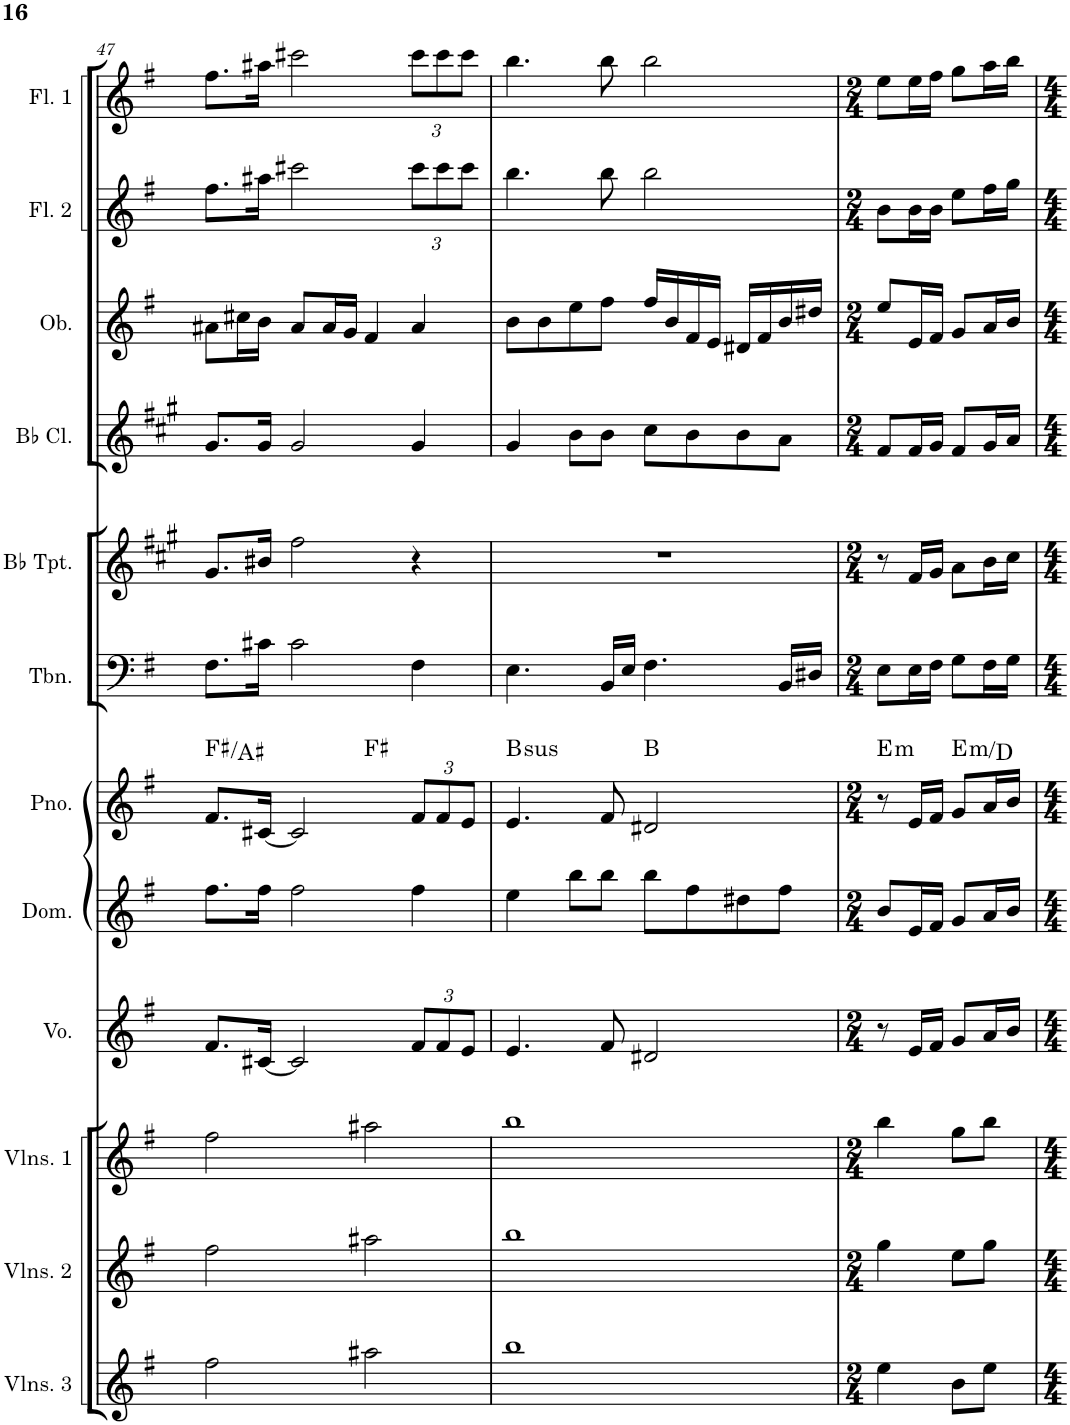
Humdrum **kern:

**kern	**kern	**kern	**kern	**kern	**kern	**harte	**kern	**kern	**kern	**kern	**kern	**kern
*part12	*part11	*part10	*part9	*part8	*part7	*part7	*part6	*part5	*part4	*part3	*part2	*part1
*staff12	*staff11	*staff10	*staff9	*staff8	*staff7	*	*staff6	*staff5	*staff4	*staff3	*staff2	*staff1
*I"Violins 3	*I"Violins 2	*I"Violins 1	*I"Voice	*I"Domra	*I"Piano	*	*I"Trombone	*I"Bb Trumpet	*I"Bb Clarinet	*I"Oboe	*I"Flute 2	*I"Flute 1
*I'Vlns. 3	*I'Vlns. 2	*I'Vlns. 1	*I'Vo.	*I'Dom.	*I'Pno.	*	*I'Tbn.	*I'Bb Tpt.	*I'Bb Cl.	*I'Ob.	*I'Fl. 2	*I'Fl. 1
!!LO:PB:g=z
*clefG2	*clefG2	*clefG2	*clefG2	*clefG2	*clefG2	*	*clefF4	*clefG2	*clefG2	*clefG2	*clefG2	*clefG2
*	*	*	*	*	*	*	*	*Trd1c2	*Trd1c2	*	*	*
*k[f#]	*k[f#]	*k[f#]	*k[f#]	*k[f#]	*k[f#]	*	*k[f#]	*k[f#c#g#]	*k[f#c#g#]	*k[f#]	*k[f#]	*k[f#]
*M4/4	*M4/4	*M4/4	*M4/4	*M4/4	*M4/4	*	*M4/4	*M4/4	*M4/4	*M4/4	*M4/4	*M4/4
=47	=47	=47	=47	=47	=47	=47	=47	=47	=47	=47	=47	=47
*	*	*	*	*	*^	*	*	*	*	*	*	*
2ff#\	2ff#\	2ff#\	8.f#/L	8.ff#\L	8.f#/L	2ryy	F#:maj/3	8.F#\L	8.g#/L	8.g#/L	8a#X\L	8.ff#\L	8.ff#\L
.	.	.	.	.	.	.	.	.	.	.	16cc#X\L	.	.
.	.	.	[16c#X/Jk	16ff#\Jk	[16c#X/Jk	.	.	16c#X\Jk	16b#X/Jk	16g#/Jk	16b\JJ	16aa#X\Jk	16aa#X\Jk
.	.	.	2c#/]	2ff#\	2c#/]	.	.	2c#\	2ff#\	2g#/	8a#/L	2ccc#X\	2ccc#X\
.	.	.	.	.	.	.	.	.	.	.	16a#/L	.	.
.	.	.	.	.	.	.	.	.	.	.	16g/JJ	.	.
2aa#X\	2aa#X\	2aa#X\	.	.	.	2ryy	F#:maj	.	.	.	4f#/	.	.
*	*	*	*Xbrackettup	*	*Xbrackettup	*	*	*	*	*	*	*Xbrackettup	*Xbrackettup
.	.	.	12f#/L	4ff#\	12f#/L	.	.	4F#\	4r	4g#/	4a#/	12ccc#\L	12ccc#\L
.	.	.	12f#/	.	12f#/	.	.	.	.	.	.	12ccc#\	12ccc#\
.	.	.	12e/J	.	12e/J	.	.	.	.	.	.	12ccc#\J	12ccc#\J
=48	=48	=48	=48	=48	=48	=48	=48	=48	=48	=48	=48	=48	=48
!	!	!	!	!	!	!	!LO:H:kt=sus	!	!	!	!	!	!
*	*	*	*	*	*v	*v	*	*	*	*	*	*	*
1bb	1bb	1bb	4.e/	4ee\	4.e/	B:sus4	4.E\	1r	4g#/	8b\L	4.bb\	4.bb\
.	.	.	.	.	.	.	.	.	.	8b\	.	.
.	.	.	.	8bb\L	.	.	.	.	8b\L	8ee\	.	.
.	.	.	8f#/	8bb\J	8f#/	.	16BB/LL	.	8b\J	8ff#\J	8bb\	8bb\
.	.	.	.	.	.	.	16E/JJ	.	.	.	.	.
.	.	.	2d#X/	8bb\L	2d#X/	B:maj	4.F#\	.	8cc#\L	16ff#/LL	2bb\	2bb\
.	.	.	.	.	.	.	.	.	.	16b/	.	.
.	.	.	.	8ff#\	.	.	.	.	8b\	16f#/	.	.
.	.	.	.	.	.	.	.	.	.	16e/JJ	.	.
.	.	.	.	8dd#X\	.	.	.	.	8b\	16d#X/LL	.	.
.	.	.	.	.	.	.	.	.	.	16f#/	.	.
.	.	.	.	8ff#\J	.	.	16BB/LL	.	8a\J	16b/	.	.
.	.	.	.	.	.	.	16D#X/JJ	.	.	16dd#X/JJ	.	.
=49	=49	=49	=49	=49	=49	=49	=49	=49	=49	=49	=49	=49
*M2/4	*M2/4	*M2/4	*M2/4	*M2/4	*M2/4	*	*M2/4	*M2/4	*M2/4	*M2/4	*M2/4	*M2/4
!	!	!	!	!	!	!LO:H:kt=m	!	!	!	!	!	!
4ee\	4gg\	4bb\	8r	8b/L	8r	E:min	8E\L	8r	8f#/L	8ee/L	8b\L	8ee\L
.	.	.	16e/LL	16e/L	16e/LL	.	16E\L	16f#/LL	16f#/L	16e/L	16b\L	16ee\L
.	.	.	16f#/JJ	16f#/JJ	16f#/JJ	.	16F#\JJ	16g#/JJ	16g#/JJ	16f#/JJ	16b\JJ	16ff#\JJ
!	!	!	!	!	!	!LO:H:kt=m	!	!	!	!	!	!
8b\L	8ee\L	8gg\L	8g/L	8g/L	8g/L	E:min/b7	8G\L	8a\L	8f#/L	8g/L	8ee\L	8gg\L
8ee\J	8gg\J	8bb\J	16a/L	16a/L	16a/L	.	16F#\L	16b\L	16g#/L	16a/L	16ff#\L	16aa\L
.	.	.	16b/JJ	16b/JJ	16b/JJ	.	16G\JJ	16cc#\JJ	16a/JJ	16b/JJ	16gg\JJ	16bb\JJ
=	=	=	=	=	=	=	=	=	=	=	=	=
*-	*-	*-	*-	*-	*-	*-	*-	*-	*-	*-	*-	*-
